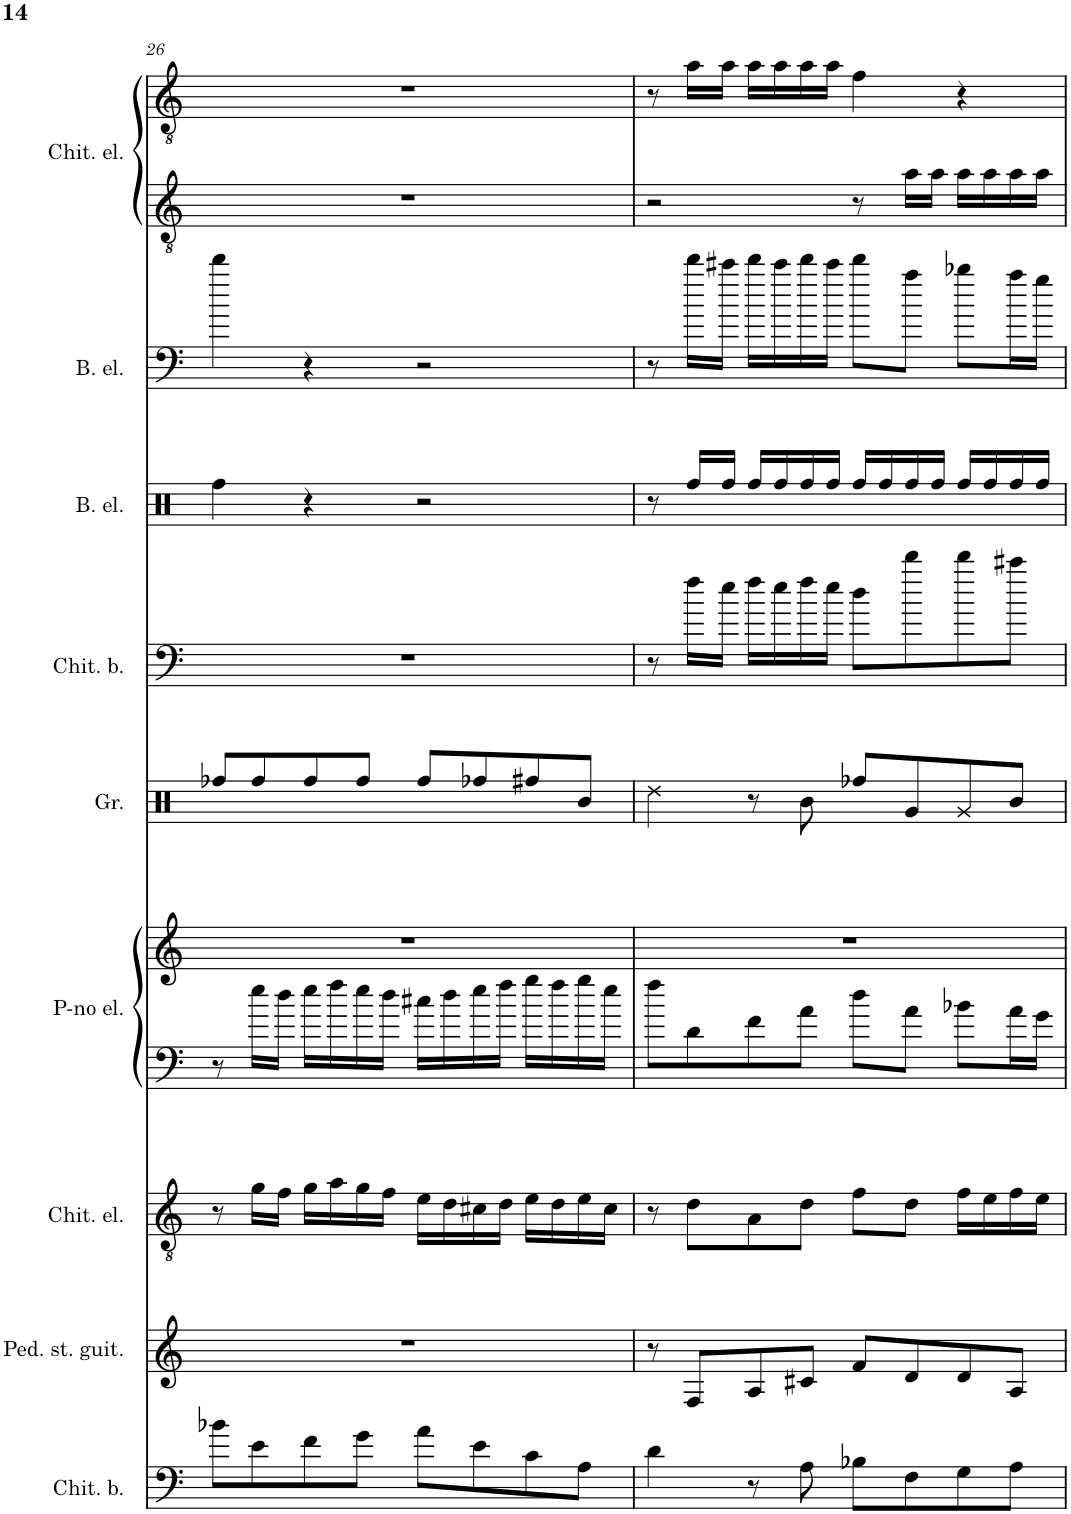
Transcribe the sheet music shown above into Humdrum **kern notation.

**kern	**kern	**kern	**kern	**kern	**kern	**kern	**kern	**kern	**kern	**kern
*part9	*part8	*part7	*part6	*part6	*part5	*part4	*part3	*part2	*part1	*part1
*staff11	*staff10	*staff9	*staff8	*staff7	*staff6	*staff5	*staff4	*staff3	*staff2	*staff1
*I"Chitarra basso	*I"Pedal steel guitar	*I"Chitarra elettrica	*I"Piano elettrico	*	*I"Grancassa	*I"Chitarra basso	*I"Basso elettrico 5 corde	*I"Basso elettrico 5 corde	*I"Chitarra elettrica	*
*I'Chit. b.	*I'Ped. st. guit.	*I'Chit. el.	*I'P-no el.	*	*I'Gr.	*I'Chit. b.	*I'B. el.	*I'B. el.	*I'Chit. el.	*
!!LO:PB:g=z
*clefF4	*clefG2	*clefGv2	*clefF4	*clefG2	*clefX	*clefF4	*clefX	*clefF4	*clefGv2	*clefGv2
*Trd7c12	*	*	*	*	*	*Trd7c12	*Trd7c12	*Trd7c12	*	*
*k[]	*k[]	*k[]	*k[]	*k[]	*k[]	*k[]	*k[]	*k[]	*k[]	*k[]
*M4/4	*M4/4	*M4/4	*M4/4	*M4/4	*M4/4	*M4/4	*M4/4	*M4/4	*M4/4	*M4/4
=26	=26	=26	=26	=26	=26	=26	=26	=26	=26	=26
8b-X\L	1r	8r	8r	1r	8Rff/L	1r	4Rff\	4ddd\	1r	1r
8e\	.	16g\LL	16ee\LL	.	8Rff/	.	.	.	.	.
.	.	16f\JJ	16dd\JJ	.	.	.	.	.	.	.
8f\	.	16g\LL	16ee\LL	.	8Rff/	.	4r	4r	.	.
.	.	16a\	16ff\	.	.	.	.	.	.	.
8g\J	.	16g\	16ee\	.	8Rff/J	.	.	.	.	.
.	.	16f\JJ	16dd\JJ	.	.	.	.	.	.	.
8a\L	.	16e\LL	16cc#X\LL	.	8Rff/L	.	2r	2r	.	.
.	.	16d\	16dd\	.	.	.	.	.	.	.
8e\	.	16c#X\	16ee\	.	8Rff/	.	.	.	.	.
.	.	16d\JJ	16ff\JJ	.	.	.	.	.	.	.
8c\	.	16e\LL	16gg\LL	.	8Rff/	.	.	.	.	.
.	.	16d\	16ff\	.	.	.	.	.	.	.
8A\J	.	16e\	16gg\	.	8R/J	.	.	.	.	.
.	.	16c#\JJ	16ee\JJ	.	.	.	.	.	.	.
=27	=27	=27	=27	=27	=27	=27	=27	=27	=27	=27
4d\	8r	8r	8ff\L	1r	4Rdd\	8r	8r	8r	2r	8r
.	8F/L	8d\L	8d\	.	.	16ff\LL	16Rff/LL	16ddd\LL	.	16a\LL
.	.	.	.	.	.	16ee\JJ	16Rff/JJ	16ccc#X\JJ	.	16a\JJ
8r	8A/	8A\	8f\	.	8r	16ff\LL	16Rff/LL	16ddd\LL	.	16a\LL
.	.	.	.	.	.	16ee\	16Rff/	16ccc#\	.	16a\
8A\	8c#X/J	8d\J	8a\J	.	8R\	16ff\	16Rff/	16ddd\	.	16a\
.	.	.	.	.	.	16ee\JJ	16Rff/JJ	16ccc#\JJ	.	16a\JJ
8B-X\L	8f/L	8f\L	8dd\L	.	8Rff/L	8dd\L	16Rff/LL	8ddd\L	8r	4f\
.	.	.	.	.	.	.	16Rff/	.	.	.
8F\	8d/	8d\J	8a\J	.	8Rg/	8ddd\	16Rff/	8aa\J	16a\LL	.
.	.	.	.	.	.	.	16Rff/JJ	.	16a\JJ	.
8G\	8d/	16f\LL	8b-X\L	.	8Rg/	8ddd\	16Rff/LL	8bb-X\L	16a\LL	4r
.	.	16e\	.	.	.	.	16Rff/	.	16a\	.
8A\J	8A/J	16f\	16a\L	.	8R/J	8ccc#X\J	16Rff/	16aa\L	16a\	.
.	.	16e\JJ	16g\JJ	.	.	.	16Rff/JJ	16gg\JJ	16a\JJ	.
=	=	=	=	=	=	=	=	=	=	=
*-	*-	*-	*-	*-	*-	*-	*-	*-	*-	*-
